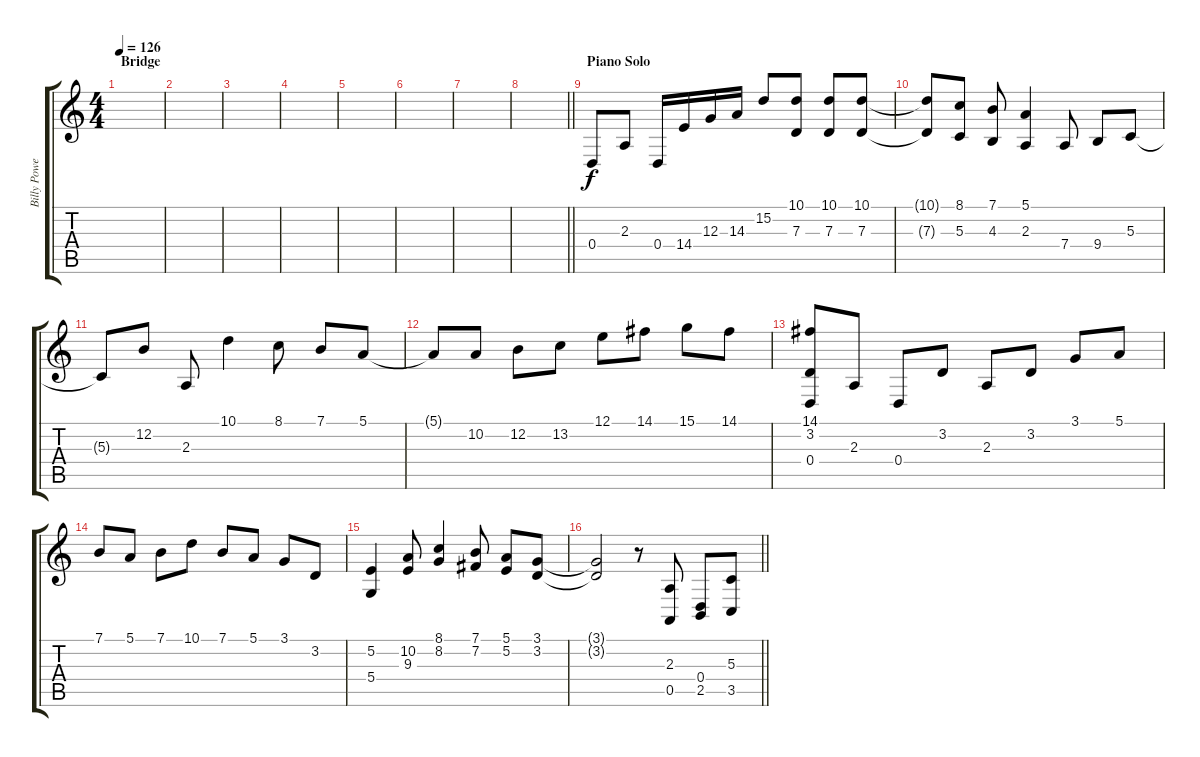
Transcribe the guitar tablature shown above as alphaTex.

\track ("Billy Powell - Piano" "Billy Powe") {instrument acousticgrandpiano}
\staff {score tabs}
\tuning (E4 B3 G3 D3 A2 D2) {hide}
\ts (4 4)
\section ("" "Bridge")
\tempo 126
\clef g2
\ks c
|
|
|
|
|
|
|
\barLineRight lightlight
|
\section ("" "Piano Solo")
0.4.8{volume 13 balance 8 instrument pad1newage} 2.3.8 0.4.16 14.4.16 12.3.16 14.3.16 15.2.8 (10.1 7.3).8 (10.1 7.3).8 (10.1 7.3).8 |
(10.1{t} 7.3{t}).8 (8.1 5.3).8 (7.1 4.3).8 (5.1 2.3).4 7.4.8 9.4.8 5.3.8 |
5.3{t}.8 12.2.8 2.3.8 10.1.4 8.1.8 7.1.8 5.1.8 |
5.1{t}.8 10.2.8 12.2.8 13.2.8 12.1.8 14.1.8 15.1.8 14.1.8 |
(14.1 3.2 0.4).8 2.3.8 0.4.8 3.2.8 2.3.8 3.2.8 3.1.8 5.1.8 |
7.1.8 5.1.8 7.1.8 10.1.8 7.1.8 5.1.8 3.1.8 3.2.8 |
(5.2 5.4).4 (10.2 9.3).8 (8.1 8.2).4 (7.1 7.2).8 (5.1 5.2).8 (3.1 3.2).8 |
\barLineRight lightlight
(3.1{t} 3.2{t}).2 r.8{volume 10 balance 0 instrument acousticgrandpiano} (2.3 0.5).8 (0.4 2.5).8 (5.3 3.5).8
